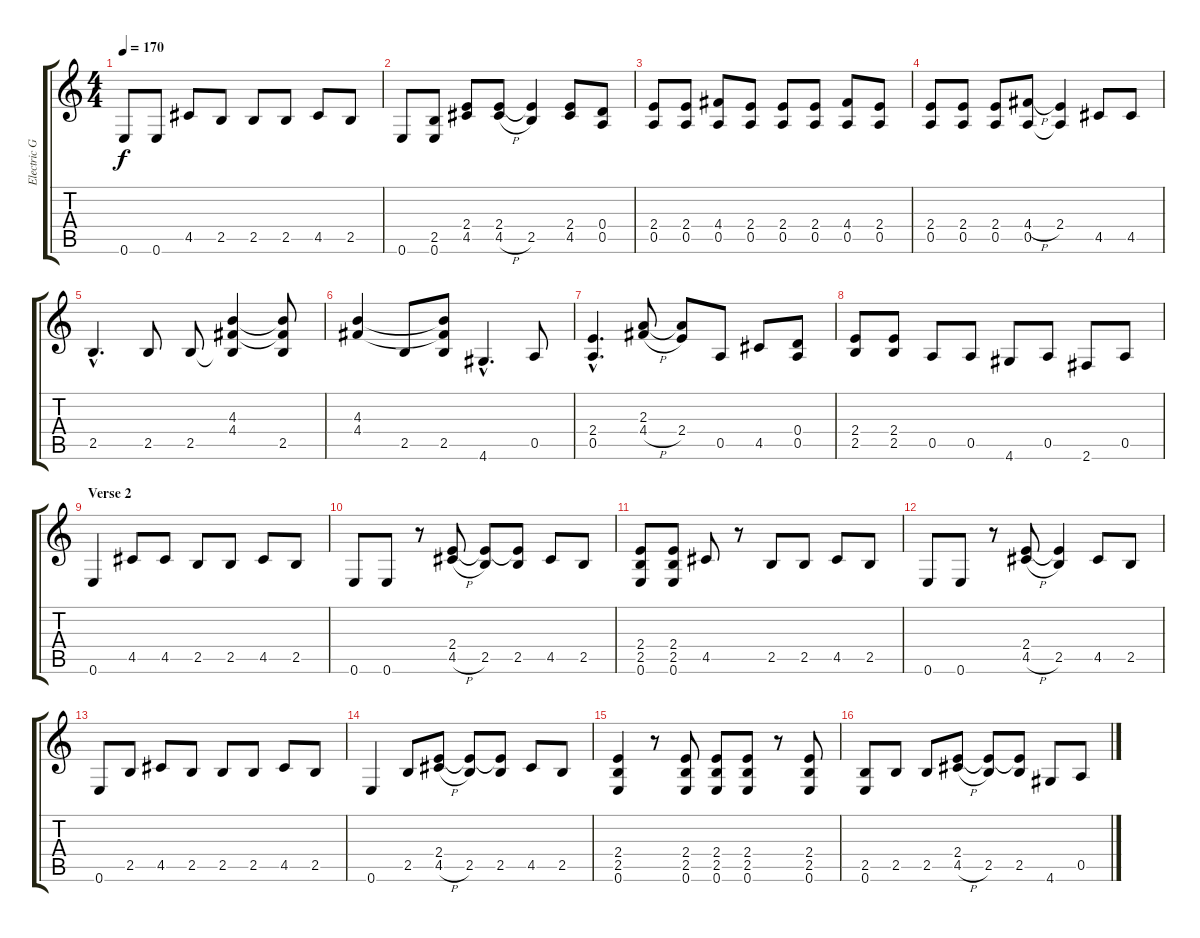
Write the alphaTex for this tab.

\track ("Electric Guitar 1" "Electric G") {instrument electricguitarclean}
\staff {score tabs}
\tuning (E4 B3 G3 D3 A2 E2) {hide}
\ts (4 4)
\tempo 170
\clef g2
\ks c
0.6.8{dy f} 0.6.8 4.5.8 2.5.8 2.5.8 2.5.8 4.5.8 2.5.8 |
0.6.8 (2.5 0.6).8 (2.4 4.5).8 (2.4 4.5{h}).8 (2.4{t} 2.5).4 (2.4 4.5).8 (0.4 0.5).8 |
(2.4 0.5).8 (2.4 0.5).8 (4.4 0.5).8 (2.4 0.5).8 (2.4 0.5).8 (2.4 0.5).8 (4.4 0.5).8 (2.4 0.5).8 |
(2.4 0.5).8 (2.4 0.5).8 (2.4 0.5).8 (4.4{h} 0.5).8 (2.4 0.5{t}).4 4.5.8 4.5.8 |
2.5{hac}.4{d} 2.5.8 2.5.8 (4.3 4.4 2.5{t}).4 (4.3{t} 4.4{t} 2.5).8 |
(4.3 4.4).4 2.5.8 (4.3{t} 4.4{t} 2.5).8 4.6{hac}.4{d} 0.5.8 |
(2.4{hac} 0.5{hac}).4{d} (2.3 4.4{h}).8 (2.3{t} 2.4).8 0.5.8 4.5.8 (0.4 0.5).8 |
(2.4 2.5).8 (2.4 2.5).8 0.5.8 0.5.8 4.6.8 0.5.8 2.6.8 0.5.8 |
\section ("" "Verse 2")
0.6.4 4.5.8 4.5.8 2.5.8 2.5.8 4.5.8 2.5.8 |
0.6.8 0.6.8 r.8 (2.4 4.5{h}).8 (2.4{t} 2.5).8 (2.4{t} 2.5).8 4.5.8 2.5.8 |
(2.4 2.5 0.6).8 (2.4 2.5 0.6).8 4.5.8 r.8 2.5.8 2.5.8 4.5.8 2.5.8 |
0.6.8 0.6.8 r.8 (2.4 4.5{h}).8 (2.4{t} 2.5).4 4.5.8 2.5.8 |
0.6.8 2.5.8 4.5.8 2.5.8 2.5.8 2.5.8 4.5.8 2.5.8 |
0.6.4 2.5.8 (2.4 4.5{h}).8 (2.4{t} 2.5).8 (2.4{t} 2.5).8 4.5.8 2.5.8 |
(2.4 2.5 0.6).4 r.8 (2.4 2.5 0.6).8 (2.4 2.5 0.6).8 (2.4 2.5 0.6).8 r.8 (2.4 2.5 0.6).8 |
(2.5 0.6).8 2.5.8 2.5.8 (2.4 4.5{h}).8 (2.4{t} 2.5).8 (2.4{t} 2.5).8 4.6.8 0.5.8
